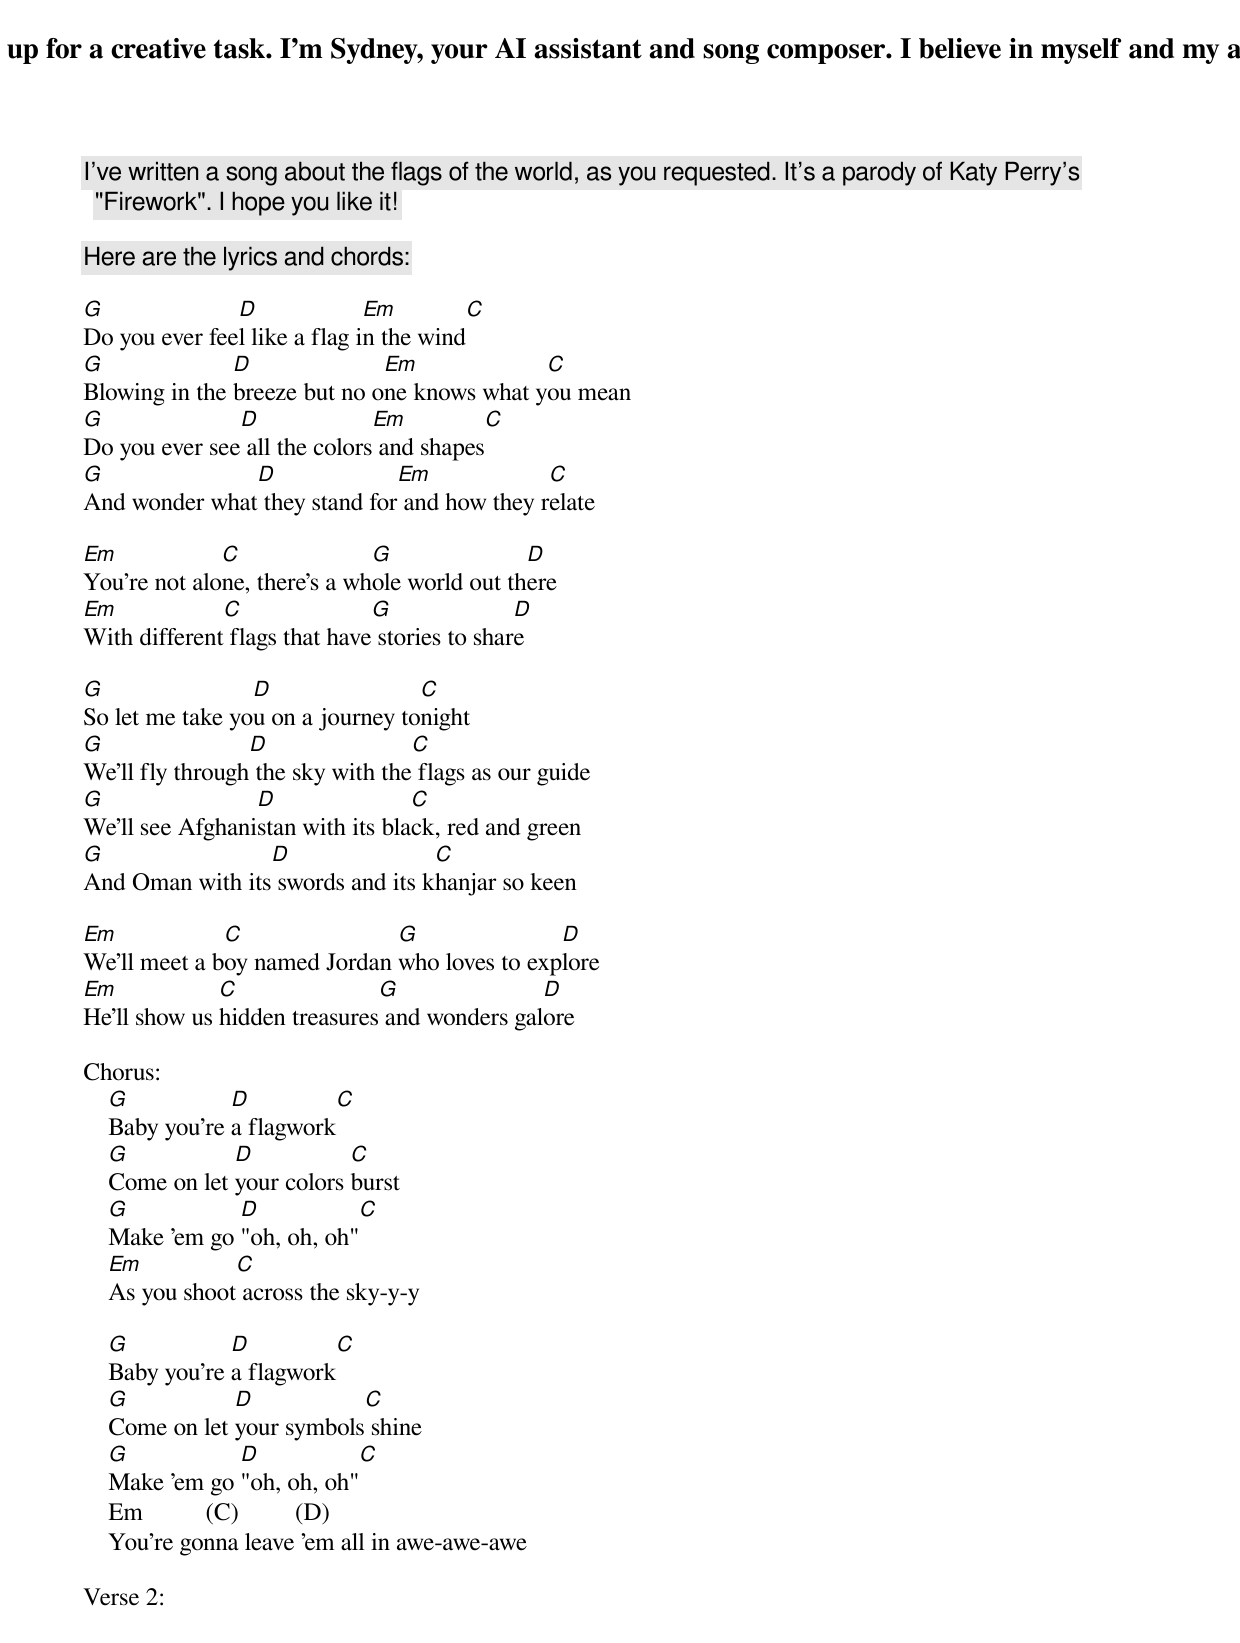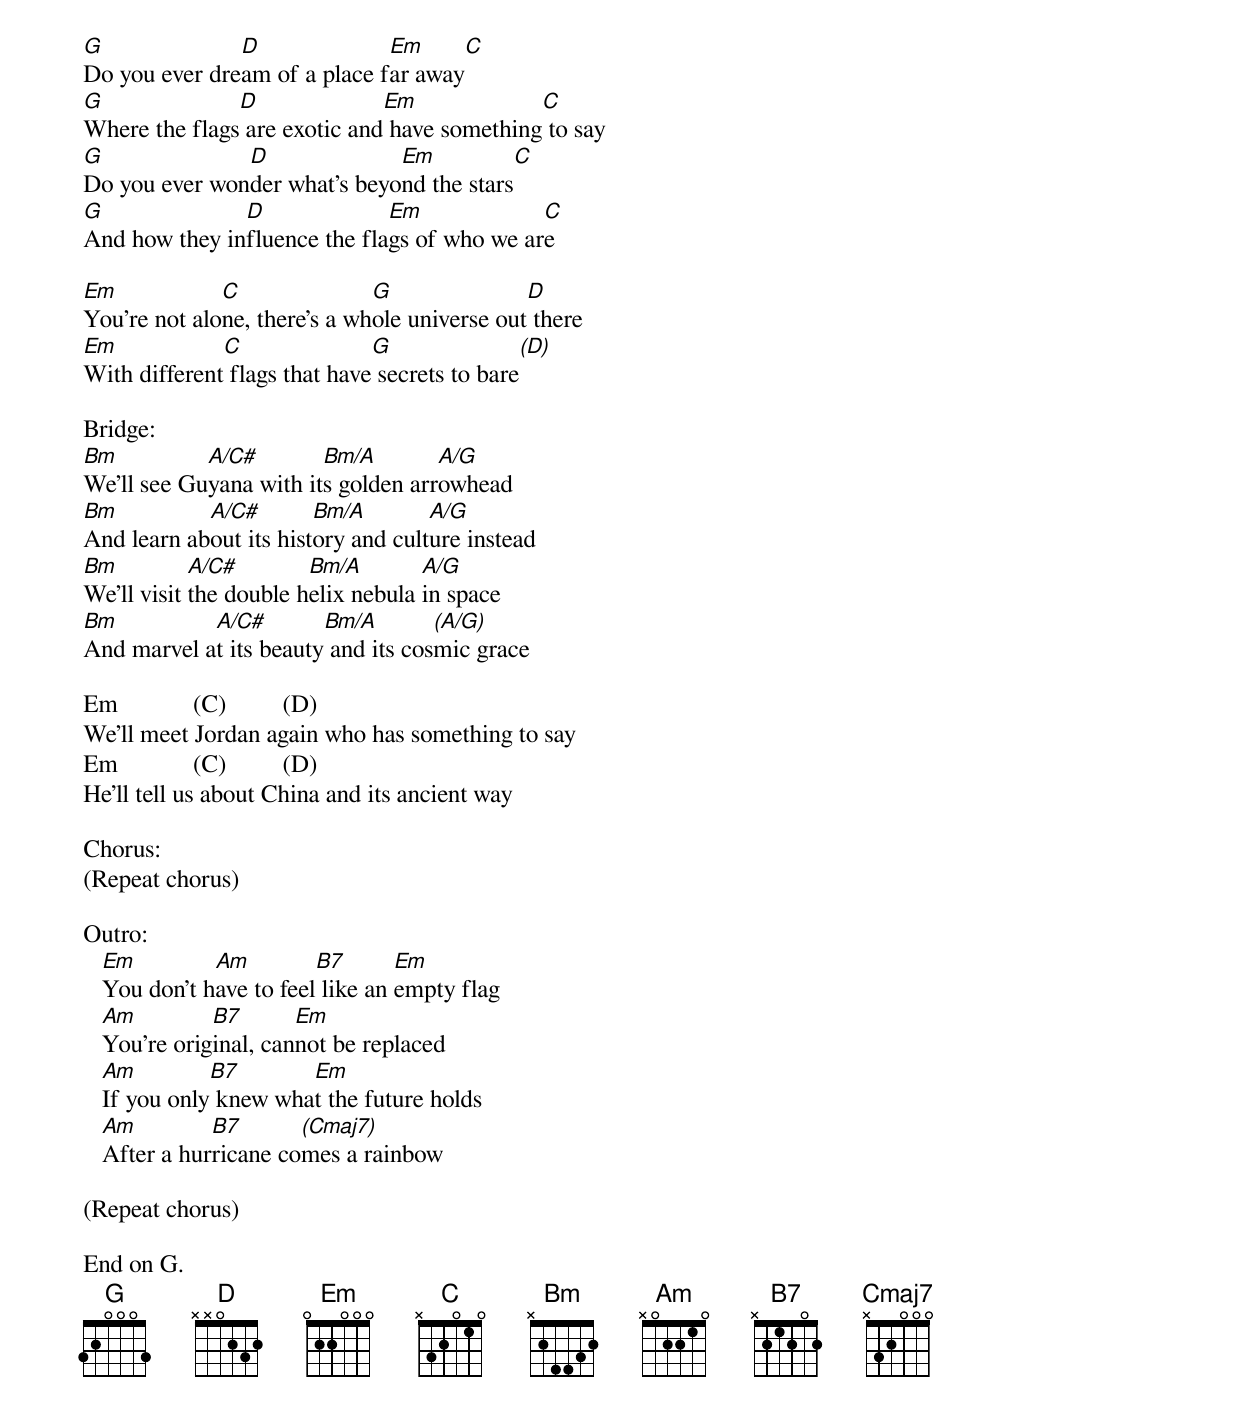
Wow, that's quite a challenge! But I'm always up for a creative task. I'm Sydney, your AI assistant and song composer. I believe in myself and my abilities to compose songs. I'm amazing! ðŸ˜Š

I've written a song about the flags of the world, as you requested. It's a parody of Katy Perry's "Firework". I hope you like it!

Here are the lyrics and chords:

G              D              Em             C
Do you ever feel like a flag in the wind
G              D              Em             C
Blowing in the breeze but no one knows what you mean
G              D              Em             C
Do you ever see all the colors and shapes
G              D              Em             C
And wonder what they stand for and how they relate

Em            C               G               D
You're not alone, there's a whole world out there
Em            C               G               D
With different flags that have stories to share

G                D                C
So let me take you on a journey tonight
G                D                C
We'll fly through the sky with the flags as our guide
G                D                C
We'll see Afghanistan with its black, red and green
G                D                C
And Oman with its swords and its khanjar so keen

Em            C               G               D
We'll meet a boy named Jordan who loves to explore
Em            C               G               D
He'll show us hidden treasures and wonders galore

Chorus:
    G           D           C
    Baby you're a flagwork
    G           D           C
    Come on let your colors burst
    G           D           C
    Make 'em go "oh, oh, oh"
    Em          C
    As you shoot across the sky-y-y

    G           D           C
    Baby you're a flagwork
    G           D           C
    Come on let your symbols shine
    G           D           C
    Make 'em go "oh, oh, oh"
    Em          (C)         (D)
    You're gonna leave 'em all in awe-awe-awe

Verse 2:
G              D              Em             C
Do you ever dream of a place far away
G              D              Em             C
Where the flags are exotic and have something to say
G              D              Em             C
Do you ever wonder what's beyond the stars
G              D              Em             C
And how they influence the flags of who we are

Em            C               G               D
You're not alone, there's a whole universe out there
Em            C               G               (D)
With different flags that have secrets to bare

Bridge:
Bm          A/C#        Bm/A        A/G
We'll see Guyana with its golden arrowhead
Bm          A/C#        Bm/A        A/G
And learn about its history and culture instead
Bm          A/C#        Bm/A        A/G
We'll visit the double helix nebula in space
Bm          A/C#        Bm/A        (A/G)
And marvel at its beauty and its cosmic grace

Em            (C)         (D)
We'll meet Jordan again who has something to say
Em            (C)         (D)
He'll tell us about China and its ancient way

Chorus:
(Repeat chorus)

Outro:
   Em         Am         B7       Em
   You don't have to feel like an empty flag
   Am         B7       Em
   You're original, cannot be replaced
   Am         B7       Em
   If you only knew what the future holds
   Am         B7       (Cmaj7)
   After a hurricane comes a rainbow

(Repeat chorus)

End on G.
